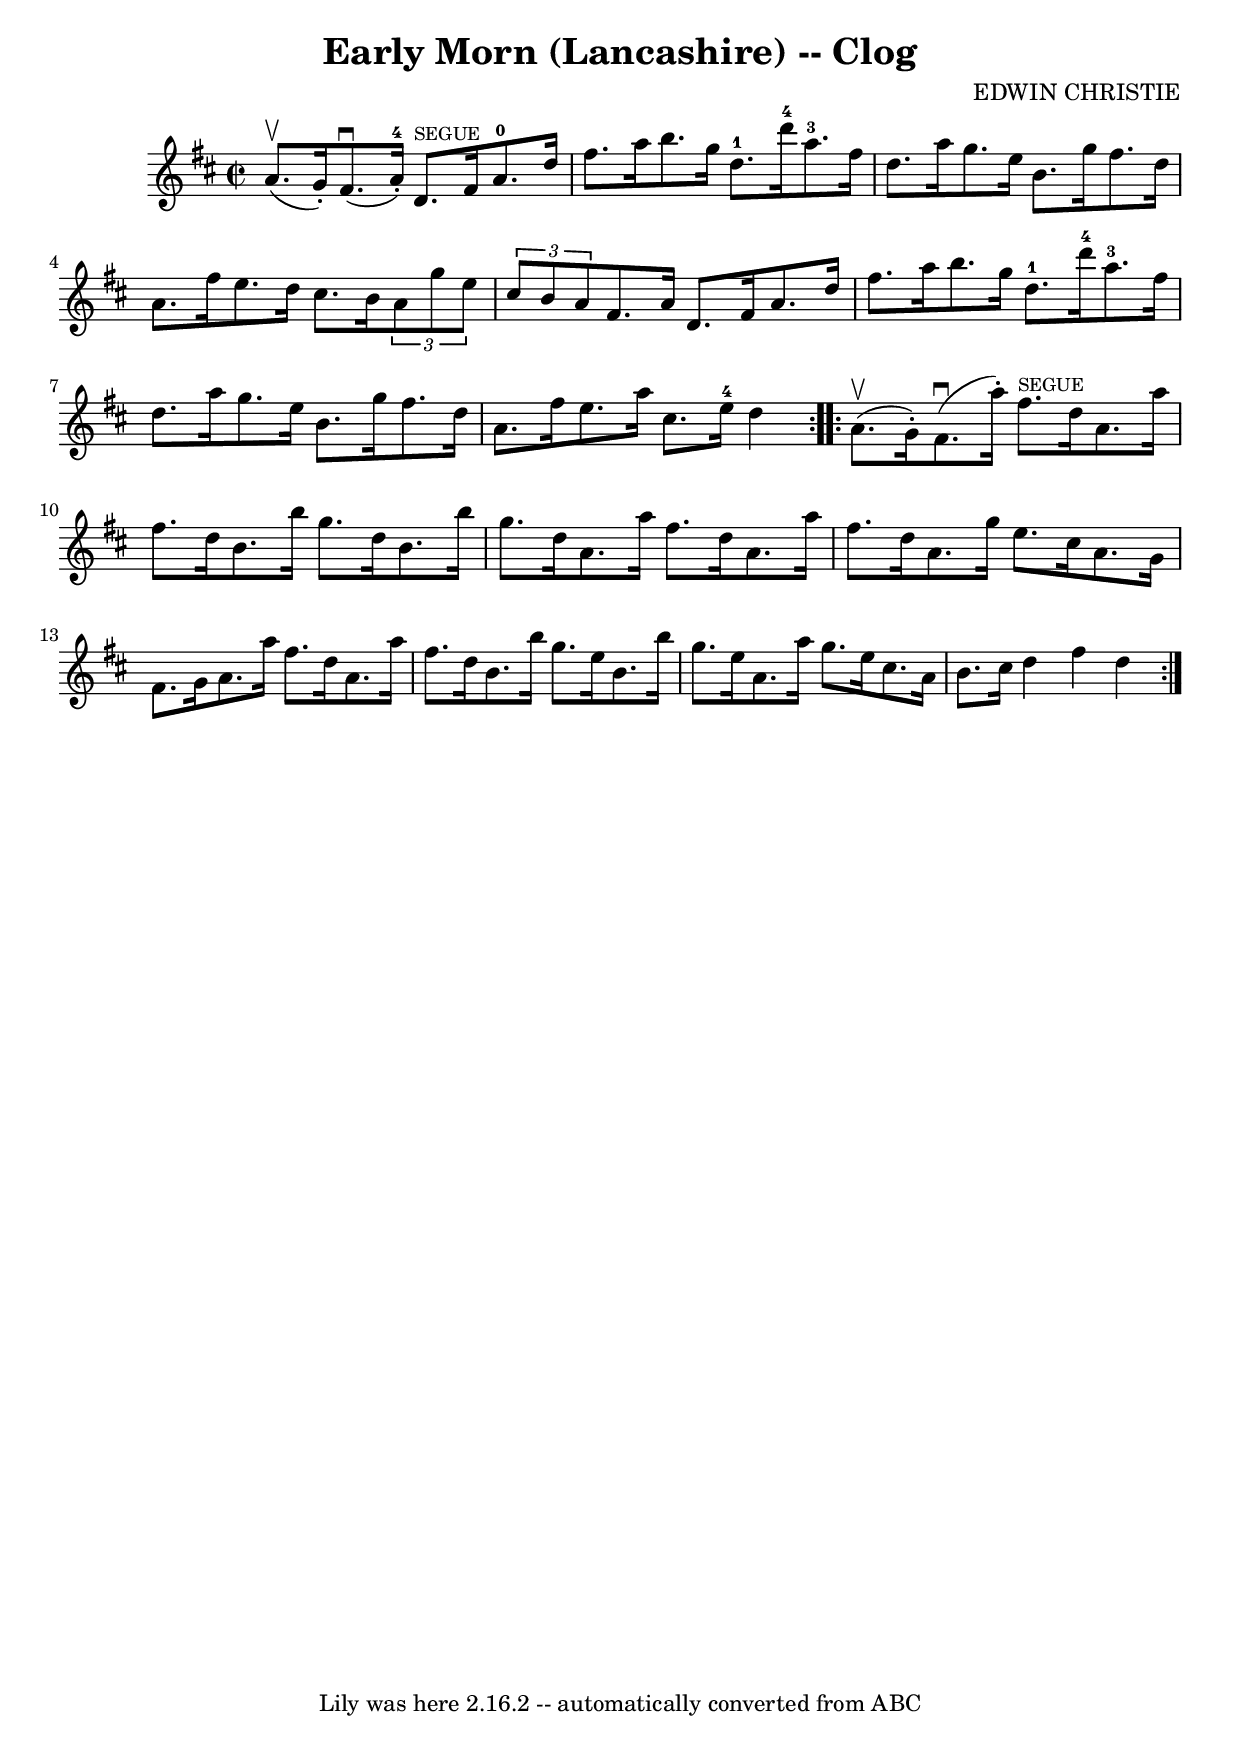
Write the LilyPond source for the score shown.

\version "2.7.40"
\include "Mammoth.ily"
\header {
	%% book = "Ryan's Mammoth Collection"
	composer = "EDWIN CHRISTIE"
	crossRefNumber = "1"
	footnotes = "\\\\159 945"
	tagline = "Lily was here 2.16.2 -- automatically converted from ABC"
	title = "Early Morn (Lancashire) -- Clog"
}
voicedefault =  {


\repeat volta 2 {
\override Staff.TimeSignature #'style = #'C
 \time 2/2 
\key d \major a'8.^\upbow(g'16 -.) |
 fis'8. 
^\downbow(a'16-4-.) d'8.^\segue fis'16 a'8.-0 d''16    
fis''8. a''16    |
 b''8. g''16 d''8.-1 d'''16-4     
a''8.-3 fis''16 d''8. a''16    |
 g''8. e''16 b'8.   
 g''16 fis''8. d''16 a'8. fis''16    |
 e''8. d''16    
cis''8. b'16    \times 2/3 { a'8 g''8 e''8  }   \times 2/3 {   
cis''8 b'8 a'8  }   |
 fis'8. a'16 d'8. fis'16 a'8. 
 d''16 fis''8. a''16    |
 b''8. g''16 d''8.-1   
d'''16-4 a''8.-3 fis''16 d''8. a''16    |
 g''8.    
e''16 b'8. g''16 fis''8. d''16 a'8. fis''16    |
     
e''8. a''16 cis''8. e''16-4 d''4  }     \repeat volta 2 { a'8. 
^\upbow(g'16 -.) |
 fis'8.^\downbow(a''16 -.) fis''8. 
^\segue d''16 a'8. a''16 fis''8. d''16    |
 b'8.    
b''16 g''8. d''16 b'8. b''16 g''8. d''16    |
 a'8.   
 a''16 fis''8. d''16 a'8. a''16 fis''8. d''16    |
     
a'8. g''16 e''8. cis''16 a'8. g'16 fis'8. g'16    |
 
 a'8. a''16 fis''8. d''16 a'8. a''16 fis''8. d''16    
|
 b'8. b''16 g''8. e''16 b'8. b''16 g''8. e''16   
 |
 a'8. a''16 g''8. e''16 cis''8. a'16 b'8.    
cis''16    |
 d''4 fis''4 d''4    }   
}

\score{
    <<

	\context Staff="default"
	{
	    \voicedefault 
	}

    >>
	\layout {
	}
	\midi {}
}
